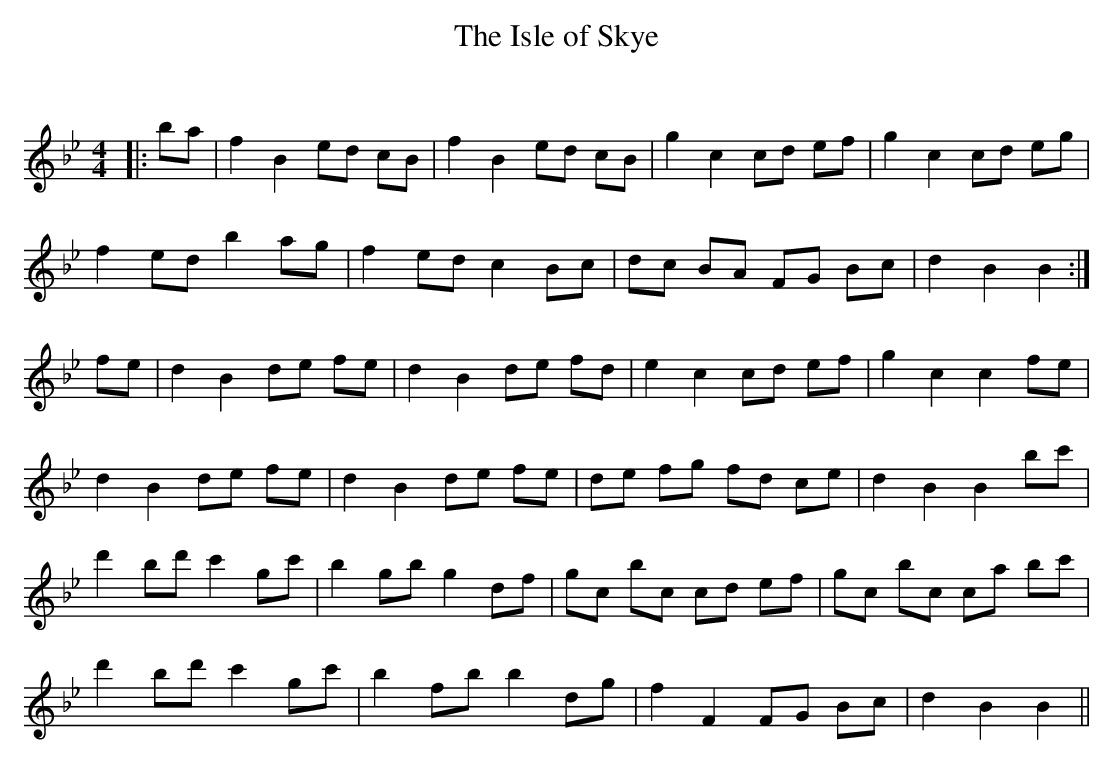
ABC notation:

X:1
T: The Isle of Skye
C:
Q: 232
K:Bb
M:4/4
L:1/8
|:ba|f2 B2 ed cB|f2 B2 ed cB|g2 c2 cd ef|g2 c2 cd eg|
f2 ed b2 ag|f2 ed c2 Bc|dc BA FG Bc|d2 B2 B2:|
fe|d2 B2 de fe|d2 B2 de fd|e2 c2 cd ef|g2 c2 c2 fe|
d2 B2 de fe|d2 B2 de fe|de fg fd ce|d2 B2 B2 bc'|
d'2 bd' c'2 gc'|b2 gb g2 df|gc bc cd ef|gc bc ca bc'|
d'2 bd' c'2 gc'|b2 fb b2 dg|f2 F2 FG Bc|d2 B2 B2||
